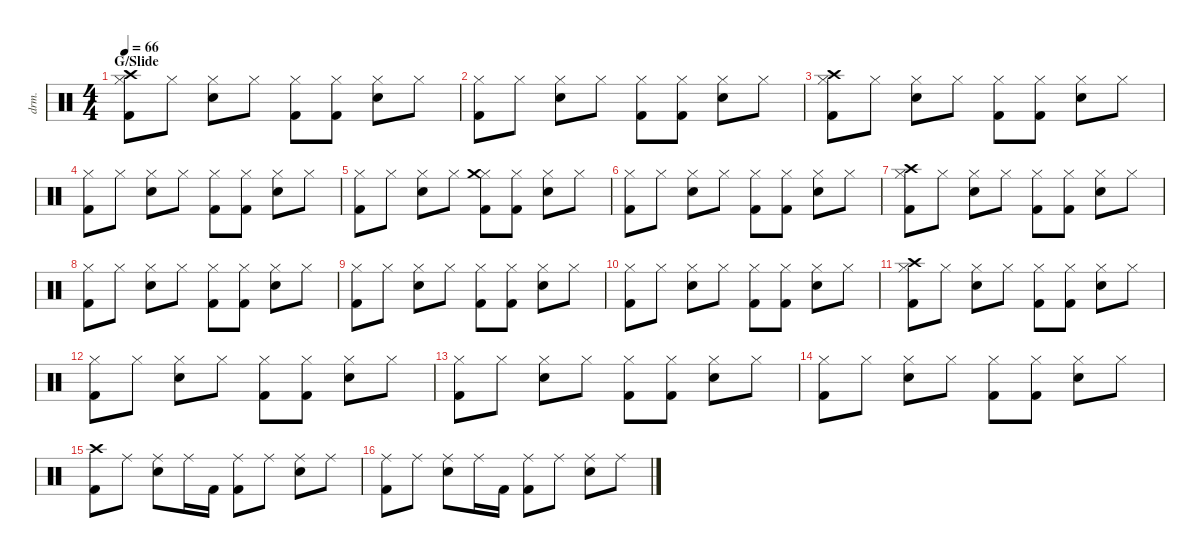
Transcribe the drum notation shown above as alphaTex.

\defaultSystemsLayout 4
\hideDynamics
\bracketExtendMode nobrackets
\otherSystemsTrackNameOrientation horizontal
\track ("Drums" "drm.") {instrument percussion}
\staff {score}
\articulation defaults
\ts (4 4)
\section ("" "G/Slide")
\tempo 66
\clef neutral
\ks c
("Kick (hit) 2" "Hi-Hat (closed)" "Crash high (hit)").8{dy f} "Hi-Hat (closed)".8 ("Hi-Hat (closed)" "Snare (hit) 2").8 "Hi-Hat (closed)".8 ("Hi-Hat (closed)" "Kick (hit) 2").8 ("Hi-Hat (closed)" "Kick (hit) 2").8 ("Hi-Hat (closed)" "Snare (hit) 2").8 "Hi-Hat (closed)".8 |
("Kick (hit) 2" "Hi-Hat (closed)").8 "Hi-Hat (closed)".8 ("Hi-Hat (closed)" "Snare (hit) 2").8 "Hi-Hat (closed)".8 ("Hi-Hat (closed)" "Kick (hit) 2").8 ("Hi-Hat (closed)" "Kick (hit) 2").8 ("Hi-Hat (closed)" "Snare (hit) 2").8 "Hi-Hat (closed)".8 |
("Kick (hit) 2" "Hi-Hat (closed)" "Crash high (hit)").8 "Hi-Hat (closed)".8 ("Hi-Hat (closed)" "Snare (hit) 2").8 "Hi-Hat (closed)".8 ("Hi-Hat (closed)" "Kick (hit) 2").8 ("Hi-Hat (closed)" "Kick (hit) 2").8 ("Hi-Hat (closed)" "Snare (hit) 2").8 "Hi-Hat (closed)".8 |
("Kick (hit) 2" "Hi-Hat (closed)").8 "Hi-Hat (closed)".8 ("Hi-Hat (closed)" "Snare (hit) 2").8 "Hi-Hat (closed)".8 ("Hi-Hat (closed)" "Kick (hit) 2").8 ("Hi-Hat (closed)" "Kick (hit) 2").8 ("Hi-Hat (closed)" "Snare (hit) 2").8 "Hi-Hat (closed)".8 |
("Hi-Hat (closed)" "Kick (hit) 2").8 "Hi-Hat (closed)".8 ("Hi-Hat (closed)" "Snare (hit) 2").8 "Hi-Hat (closed)".8 ("Hi-Hat (closed)" "Kick (hit) 2" "Crash medium (hit)").8 ("Hi-Hat (closed)" "Kick (hit) 2").8 ("Hi-Hat (closed)" "Snare (hit) 2").8 "Hi-Hat (closed)".8 |
("Kick (hit) 2" "Hi-Hat (closed)").8 "Hi-Hat (closed)".8 ("Hi-Hat (closed)" "Snare (hit) 2").8 "Hi-Hat (closed)".8 ("Hi-Hat (closed)" "Kick (hit) 2").8 ("Hi-Hat (closed)" "Kick (hit) 2").8 ("Hi-Hat (closed)" "Snare (hit) 2").8 "Hi-Hat (closed)".8 |
("Kick (hit) 2" "Hi-Hat (closed)" "Crash high (hit)").8 "Hi-Hat (closed)".8 ("Hi-Hat (closed)" "Snare (hit) 2").8 "Hi-Hat (closed)".8 ("Hi-Hat (closed)" "Kick (hit) 2").8 ("Hi-Hat (closed)" "Kick (hit) 2").8 ("Hi-Hat (closed)" "Snare (hit) 2").8 "Hi-Hat (closed)".8 |
("Kick (hit) 2" "Hi-Hat (closed)").8 "Hi-Hat (closed)".8 ("Hi-Hat (closed)" "Snare (hit) 2").8 "Hi-Hat (closed)".8 ("Hi-Hat (closed)" "Kick (hit) 2").8 ("Hi-Hat (closed)" "Kick (hit) 2").8 ("Hi-Hat (closed)" "Snare (hit) 2").8 "Hi-Hat (closed)".8 |
("Kick (hit) 2" "Hi-Hat (closed)").8 "Hi-Hat (closed)".8 ("Hi-Hat (closed)" "Snare (hit) 2").8 "Hi-Hat (closed)".8 ("Hi-Hat (closed)" "Kick (hit) 2").8 ("Hi-Hat (closed)" "Kick (hit) 2").8 ("Hi-Hat (closed)" "Snare (hit) 2").8 "Hi-Hat (closed)".8 |
("Kick (hit) 2" "Hi-Hat (closed)").8 "Hi-Hat (closed)".8 ("Hi-Hat (closed)" "Snare (hit) 2").8 "Hi-Hat (closed)".8 ("Hi-Hat (closed)" "Kick (hit) 2").8 ("Hi-Hat (closed)" "Kick (hit) 2").8 ("Hi-Hat (closed)" "Snare (hit) 2").8 "Hi-Hat (closed)".8 |
("Kick (hit) 2" "Hi-Hat (closed)" "Crash high (hit)").8 "Hi-Hat (closed)".8 ("Hi-Hat (closed)" "Snare (hit) 2").8 "Hi-Hat (closed)".8 ("Hi-Hat (closed)" "Kick (hit) 2").8 ("Hi-Hat (closed)" "Kick (hit) 2").8 ("Hi-Hat (closed)" "Snare (hit) 2").8 "Hi-Hat (closed)".8 |
("Kick (hit) 2" "Hi-Hat (closed)").8 "Hi-Hat (closed)".8 ("Hi-Hat (closed)" "Snare (hit) 2").8 "Hi-Hat (closed)".8 ("Hi-Hat (closed)" "Kick (hit) 2").8 ("Hi-Hat (closed)" "Kick (hit) 2").8 ("Hi-Hat (closed)" "Snare (hit) 2").8 "Hi-Hat (closed)".8 |
("Kick (hit) 2" "Hi-Hat (closed)").8 "Hi-Hat (closed)".8 ("Hi-Hat (closed)" "Snare (hit) 2").8 "Hi-Hat (closed)".8 ("Hi-Hat (closed)" "Kick (hit) 2").8 ("Hi-Hat (closed)" "Kick (hit) 2").8 ("Hi-Hat (closed)" "Snare (hit) 2").8 "Hi-Hat (closed)".8 |
("Kick (hit) 2" "Hi-Hat (closed)").8 "Hi-Hat (closed)".8 ("Hi-Hat (closed)" "Snare (hit) 2").8 "Hi-Hat (closed)".8 ("Hi-Hat (closed)" "Kick (hit) 2").8 ("Hi-Hat (closed)" "Kick (hit) 2").8 ("Hi-Hat (closed)" "Snare (hit) 2").8 "Hi-Hat (closed)".8 |
("Crash high (hit)" "Kick (hit) 2").8 "Ride (middle)".8 ("Snare (hit) 2" "Ride (middle)").8 "Ride (middle)".16 "Kick (hit) 2".16 ("Kick (hit) 2" "Ride (middle)").8 "Ride (middle)".8 ("Snare (hit) 2" "Ride (middle)").8 "Ride (middle)".8 |
("Ride (middle)" "Kick (hit) 2").8 "Ride (middle)".8 ("Snare (hit) 2" "Ride (middle)").8 "Ride (middle)".16 "Kick (hit) 2".16 ("Kick (hit) 2" "Ride (middle)").8 "Ride (middle)".8 ("Snare (hit) 2" "Ride (middle)").8 "Ride (middle)".8
